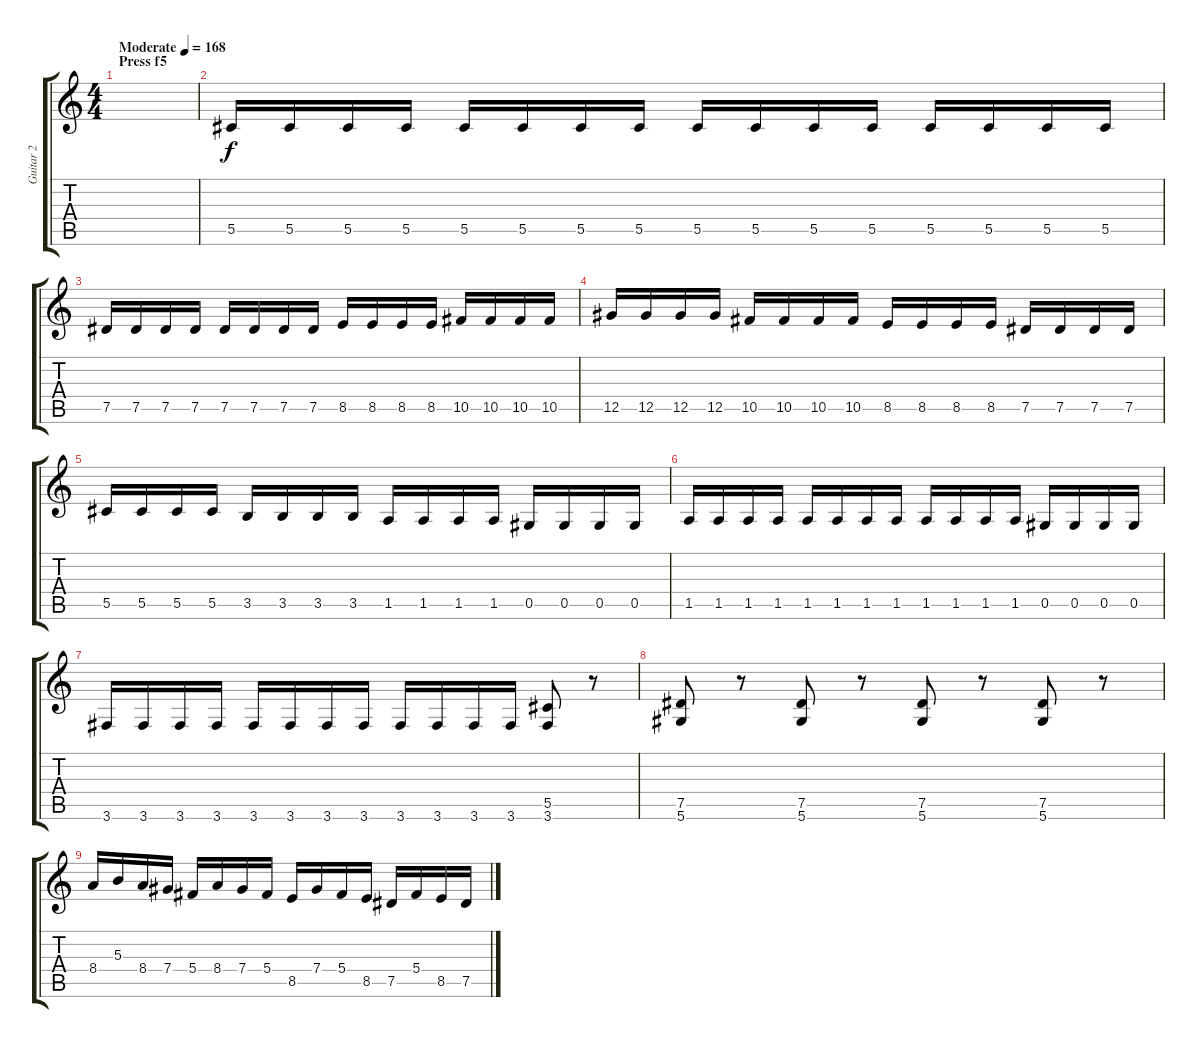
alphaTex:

\track ("Guitar 2" "Guitar 2") {instrument distortionguitar}
\staff {score tabs}
\tuning (Eb4 Bb3 Gb3 Db3 Ab2 Eb2) {hide}
\ts (4 4)
\section ("" "Press f5")
\tempo (168 "Moderate")
\clef g2
\ks c
|
5.5.16 5.5.16 5.5.16 5.5.16 5.5.16 5.5.16 5.5.16 5.5.16 5.5.16 5.5.16 5.5.16 5.5.16 5.5.16 5.5.16 5.5.16 5.5.16 |
7.5.16 7.5.16 7.5.16 7.5.16 7.5.16 7.5.16 7.5.16 7.5.16 8.5.16 8.5.16 8.5.16 8.5.16 10.5.16 10.5.16 10.5.16 10.5.16 |
12.5.16 12.5.16 12.5.16 12.5.16 10.5.16 10.5.16 10.5.16 10.5.16 8.5.16 8.5.16 8.5.16 8.5.16 7.5.16 7.5.16 7.5.16 7.5.16 |
5.5.16 5.5.16 5.5.16 5.5.16 3.5.16 3.5.16 3.5.16 3.5.16 1.5.16 1.5.16 1.5.16 1.5.16 0.5.16 0.5.16 0.5.16 0.5.16 |
1.5.16 1.5.16 1.5.16 1.5.16 1.5.16 1.5.16 1.5.16 1.5.16 1.5.16 1.5.16 1.5.16 1.5.16 0.5.16 0.5.16 0.5.16 0.5.16 |
3.6.16 3.6.16 3.6.16 3.6.16 3.6.16 3.6.16 3.6.16 3.6.16 3.6.16 3.6.16 3.6.16 3.6.16 (5.5 3.6).8 r.8 |
(7.5 5.6).8 r.8 (7.5 5.6).8 r.8 (7.5 5.6).8 r.8 (7.5 5.6).8 r.8 |
8.4.16 5.3.16 8.4.16 7.4.16 5.4.16 8.4.16 7.4.16 5.4.16 8.5.16 7.4.16 5.4.16 8.5.16 7.5.16 5.4.16 8.5.16 7.5.16
